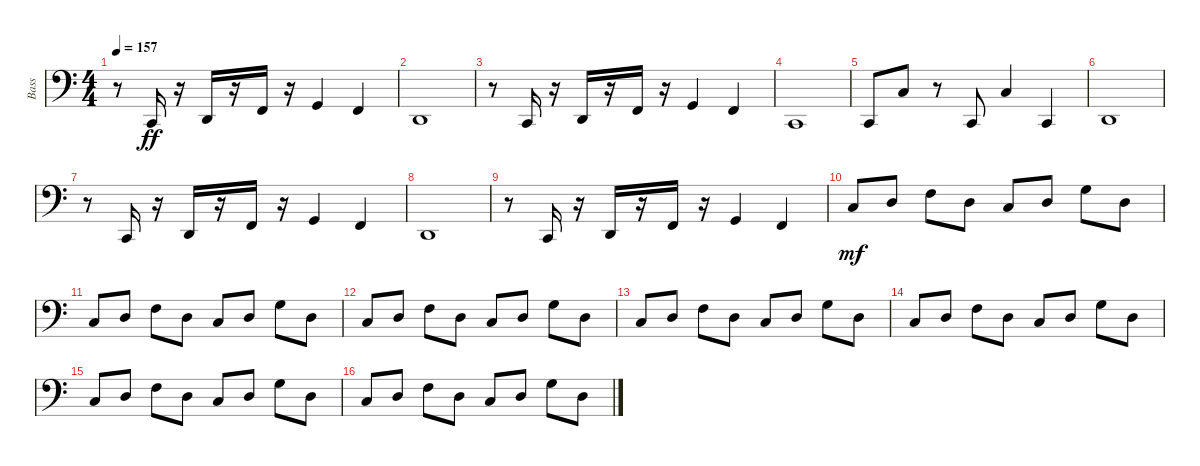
\track ("Bass" "Bass") {instrument slapbass2}
\staff {score}
\tuning (C3 G2 D2 A1 E1 B0) {hide}
\ts (4 4)
\tempo 157
\clef f4
\ks c
r.8{dy ff} 1.6.16 r.16 3.6.16 r.16 1.5.16 r.16 3.5.4 1.5.4 |
3.6.1 |
r.8 1.6.16 r.16 3.6.16 r.16 1.5.16 r.16 3.5.4 1.5.4 |
1.6.1 |
1.6.8 3.4.8 r.8 1.6.8 3.4.4 1.6.4 |
3.6.1 |
r.8 1.6.16 r.16 3.6.16 r.16 1.5.16 r.16 3.5.4 1.5.4 |
3.6.1 |
r.8 1.6.16 r.16 3.6.16 r.16 1.5.16 r.16 3.5.4 1.5.4 |
3.4.8{dy mf} 0.3.8 3.3.8 0.3.8 3.4.8 0.3.8 0.2.8 0.3.8 |
3.4.8 0.3.8 3.3.8 0.3.8 3.4.8 0.3.8 0.2.8 0.3.8 |
3.4.8 0.3.8 3.3.8 0.3.8 3.4.8 0.3.8 0.2.8 0.3.8 |
3.4.8 0.3.8 3.3.8 0.3.8 3.4.8 0.3.8 0.2.8 0.3.8 |
3.4.8 0.3.8 3.3.8 0.3.8 3.4.8 0.3.8 0.2.8 0.3.8 |
3.4.8 0.3.8 3.3.8 0.3.8 3.4.8 0.3.8 0.2.8 0.3.8 |
3.4.8 0.3.8 3.3.8 0.3.8 3.4.8 0.3.8 0.2.8 0.3.8
